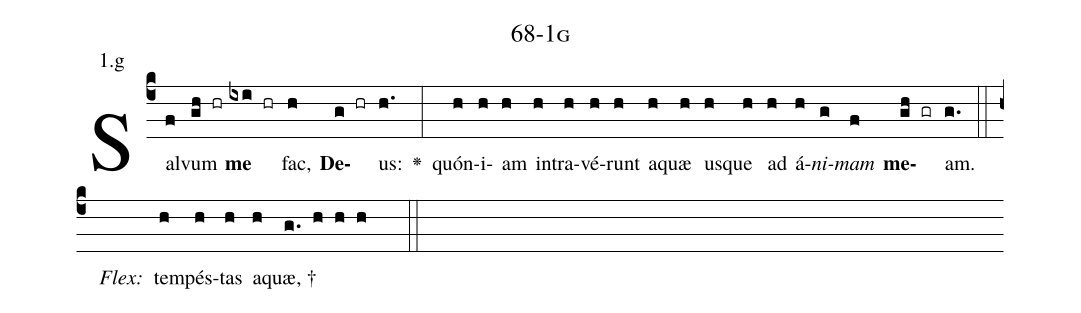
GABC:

name: 68-1g;
annotation: 1.g;
%%
(c4)Sal(f)vum(gh hr) <b>me</b>(ixi hr) fac,(h) <b>De</b>(g hr)us:(h.) <v>\greheightstar</v>(:) quón(h)i(h)am(h) in(h)tra(h)vé(h)runt(h) a(h)quæ(h) us(h)que(h) ad(h) á(h)<i>ni</i>(g)<i>mam</i>(f) <b>me</b>(gh gr)am.(g.) (::)
<i>Flex:</i>()  tem(h)pés(h)tas(h) a(h)quæ, †(g. h h h  ::)

%E(h) u(h) o(g) u(f) a(gh) e.(g.) (::)
